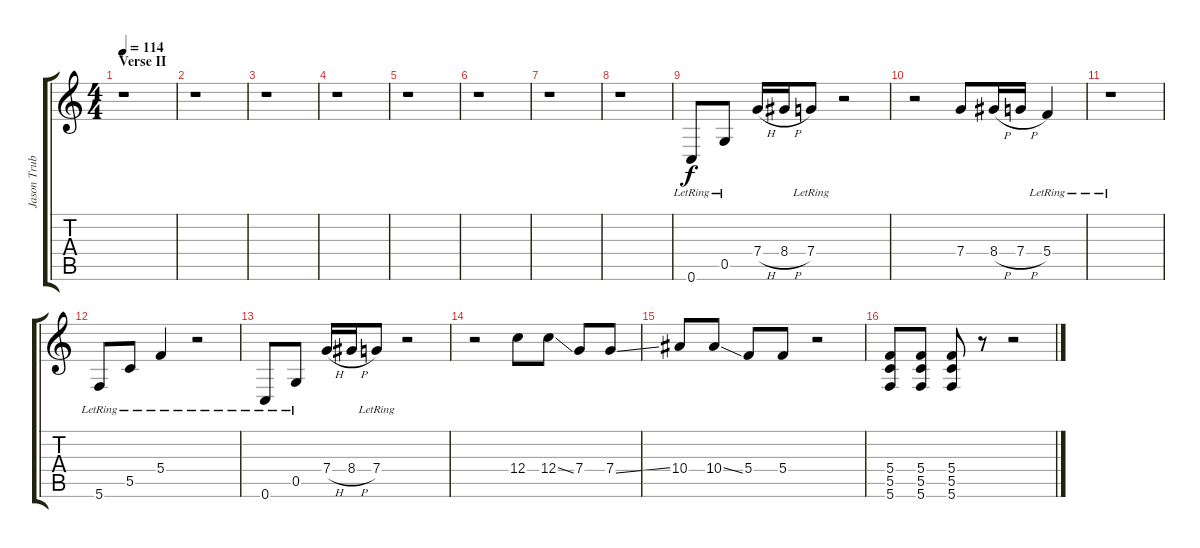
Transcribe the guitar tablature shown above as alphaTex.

\track ("Jason Trubi - Clean Guitar " "Jason Trub") {instrument electricguitarclean}
\staff {score tabs}
\tuning (D4 A3 F3 C3 G2 C2) {hide}
\ts (4 4)
\section ("" "Verse II")
\tempo 114
\clef g2
\ks c
r.1{dy f} |
r.1 |
r.1 |
r.1 |
r.1 |
r.1 |
r.1 |
r.1 |
0.6{lr}.8 0.5{lr}.8 7.4{h}.16 8.4{h}.16 7.4{lr}.8 r.2 |
r.2 7.4.8 8.4{h}.16 7.4{h}.16 5.4{lr}.4 |
r.1 |
5.6{lr}.8 5.5{lr}.8 5.4{lr}.4 r.2 |
0.6{lr}.8 0.5{lr}.8 7.4{h}.16 8.4{h}.16 7.4{lr}.8 r.2 |
r.2 12.4.8 12.4{ss}.8 7.4.8 7.4{ss}.8 |
10.4.8 10.4{ss}.8 5.4.8 5.4.8 r.2 |
(5.4 5.5 5.6).8 (5.4 5.5 5.6).8 (5.4 5.5 5.6).8 r.8 r.2
